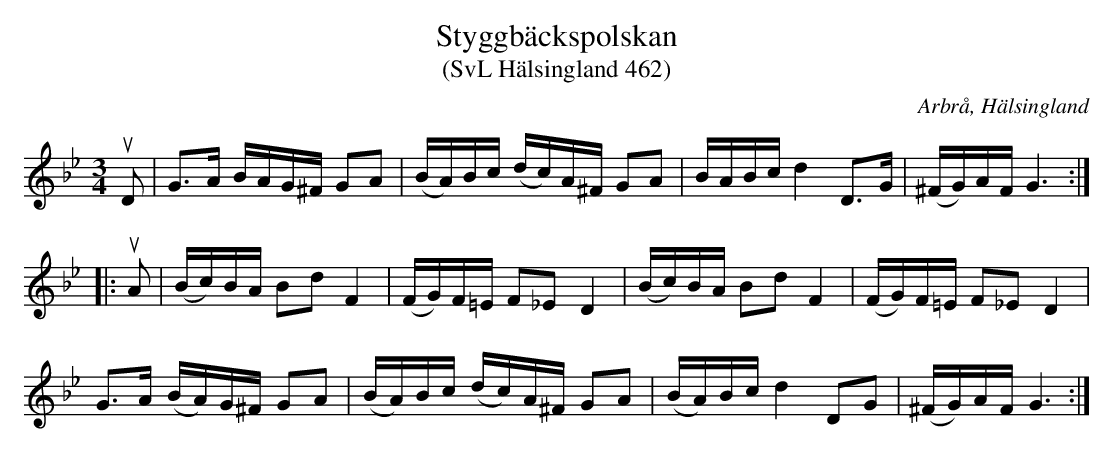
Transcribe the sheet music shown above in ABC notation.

X:1
T:Styggbäckspolskan
T:(SvL Hälsingland 462)
O:Arbrå, Hälsingland
M:3/4
L:1/8
K:Gm
uD|G>A B/A/G/^F/ GA|(B/A/)B/c/ (d/c/)A/^F/ GA|B/A/B/c/ d2 D>G|(^F/G/)A/F/ G3:|
|:uA|(B/c/)B/A/ Bd F2|(F/G/)F/=E/ F_E D2|(B/c/)B/A/ Bd F2|(F/G/)F/=E/ F_E D2|
G>A (B/A/)G/^F/ GA|(B/A/)B/c/ (d/c/)A/^F/ GA|(B/A/)B/c/ d2 DG| (^F/G/)A/F/ G3:|
